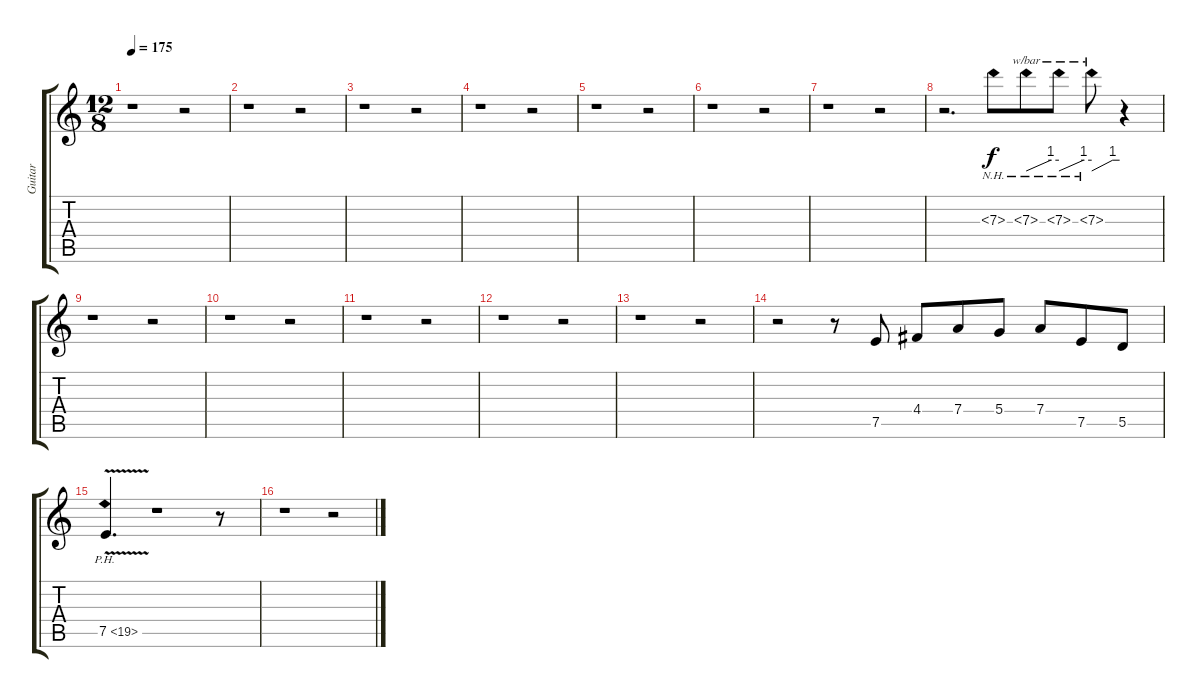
\track ("Guitar" "Guitar") {instrument overdrivenguitar}
\staff {score tabs}
\tuning (E4 B3 G3 D3 A2 E2) {hide}
\ts (12 8)
\tempo 175
\clef g2
\ks c
r.1{dy f} r.2 |
r.1 r.2 |
r.1 r.2 |
r.1 r.2 |
r.1 r.2 |
r.1 r.2 |
r.1 r.2 |
r.2{d} 7.3{nh}.8 7.3{nh}.8{tbe (custom default 0 0 45 4 60 4)} 7.3{nh}.8{tbe (custom default 0 0 45 4 60 4)} 7.3{nh}.8{tbe (custom default 0 0 45 4 60 4)} r.4 |
r.1 r.2 |
r.1 r.2 |
r.1 r.2 |
r.1 r.2 |
r.1 r.2 |
r.2 r.8 7.5.8 4.4.8 7.4.8 5.4.8 7.4.8 7.5.8 5.5.8 |
7.5{ph 12 v}.4{d} r.1 r.8 |
r.1 r.2
